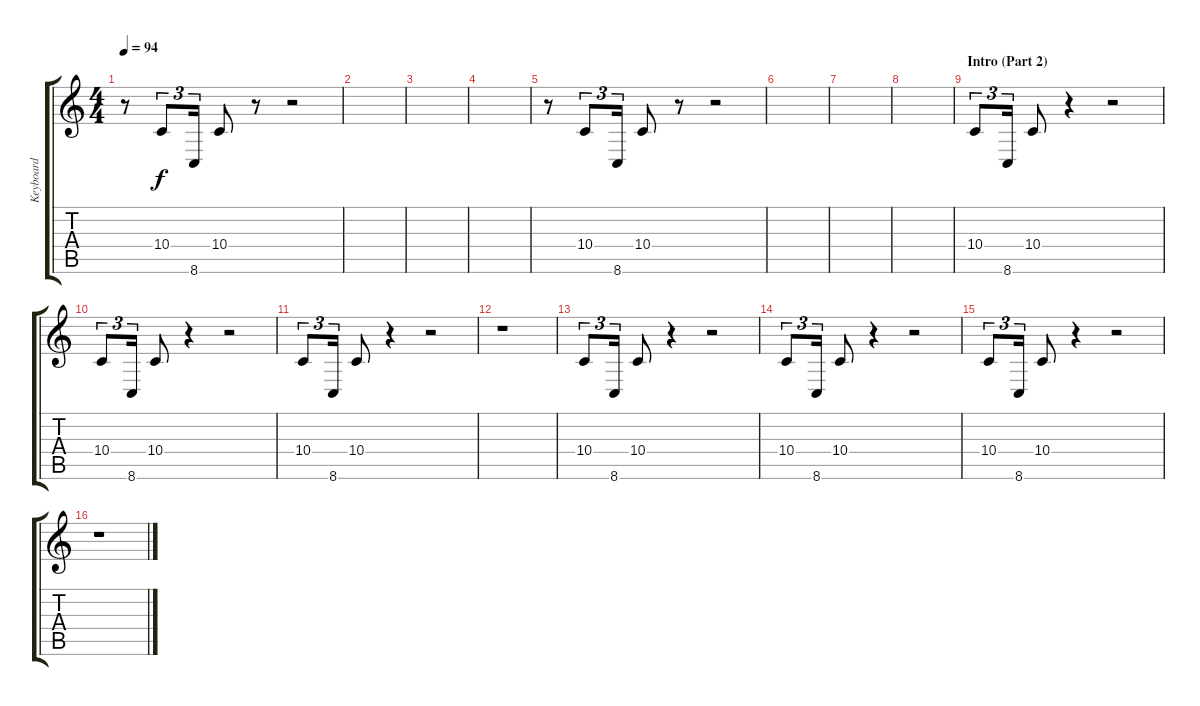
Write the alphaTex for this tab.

\track ("Keyboard" "Keyboard") {instrument brightacousticpiano}
\staff {score tabs}
\tuning (E4 B3 G3 D3 A2 E2) {hide}
\ts (4 4)
\tempo 94
\clef g2
\ks c
r.8{dy f} 10.4.8{tu (3 2)} 8.6.16{tu (3 2)} 10.4.8 r.8 r.2 |
|
|
|
r.8 10.4.8{tu (3 2)} 8.6.16{tu (3 2)} 10.4.8 r.8 r.2 |
|
|
|
\section ("" "Intro (Part 2)")
10.4.8{tu (3 2)} 8.6.16{tu (3 2)} 10.4.8 r.4 r.2 |
10.4.8{tu (3 2)} 8.6.16{tu (3 2)} 10.4.8 r.4 r.2 |
10.4.8{tu (3 2)} 8.6.16{tu (3 2)} 10.4.8 r.4 r.2 |
r.1 |
10.4.8{tu (3 2)} 8.6.16{tu (3 2)} 10.4.8 r.4 r.2 |
10.4.8{tu (3 2)} 8.6.16{tu (3 2)} 10.4.8 r.4 r.2 |
10.4.8{tu (3 2)} 8.6.16{tu (3 2)} 10.4.8 r.4 r.2 |
r.1
